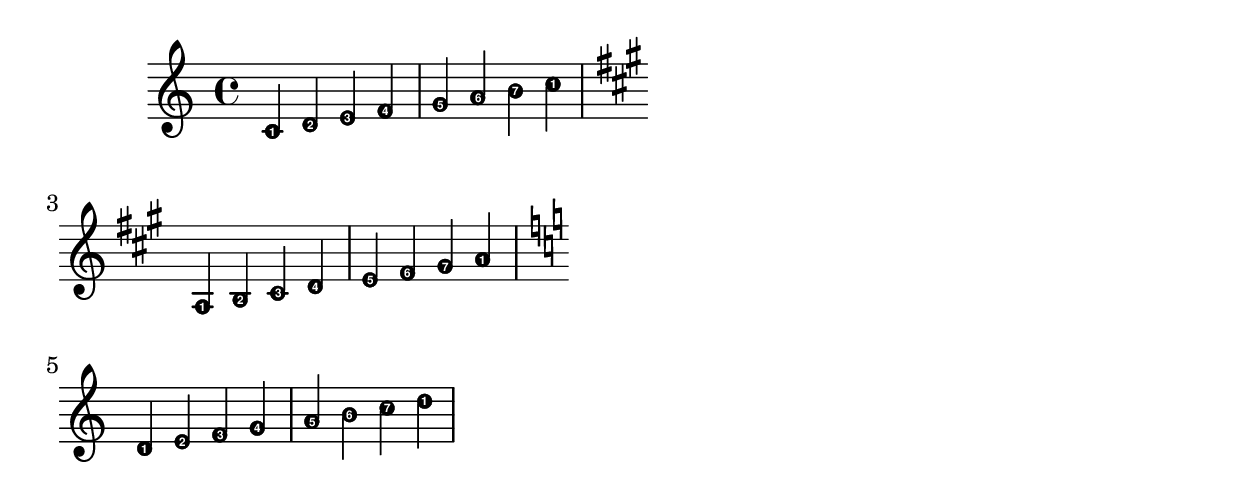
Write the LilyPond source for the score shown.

% DO NOT EDIT this file manually; it is automatically
% generated from Documentation/snippets/new
% Make any changes in Documentation/snippets/new/
% and then run scripts/auxiliar/makelsr.py
%
% This file is in the public domain.
%% Note: this file works from version 2.14.0
\version "2.14.0"

\header {
%% Translation of GIT committish: 2d548a99cb9dba80f2ff035582009477cd37eceb
  texidoces = "

Las cabezas de nota de notación fácil utilizan la propiedad
@code{note-names} del objeto @code{NoteHead} para determinar lo que
aparece dentro de la cabeza.  Mediante la sobreescritura de esta
propiedad, es posible imprimir números que representen el grado de la
escala.

Se puede crear un grabador simple que haga esto para la cabeza de cada
nota que ve.

"

  doctitlees = "Números como notas de notación fácil"

  lsrtags = "pitches"
  texidoc = "
Easy notation note heads use the @code{note-names} property
of the @code{NoteHead} object to determine what appears inside
the note head.  By overriding this property, it is possible
to print numbers representing the scale-degree.

A simple engraver can be created to do this for every note head
object it sees.
"
  doctitle = "Numbers as easy note heads"
} % begin verbatim


#(define Ez_numbers_engraver
   (list
    (cons 'acknowledgers
          (list
           (cons 'note-head-interface
                 (lambda (engraver grob source-engraver)
                   (let* ((context (ly:translator-context engraver))
                          (tonic-pitch (ly:context-property context 'tonic))
                          (tonic-name (ly:pitch-notename tonic-pitch))
                          (grob-pitch
                           (ly:event-property (event-cause grob) 'pitch))
                          (grob-name (ly:pitch-notename grob-pitch))
                          (delta (modulo (- grob-name tonic-name) 7))
                          (note-names
                           (make-vector 7 (number->string (1+ delta)))))
                     (ly:grob-set-property! grob 'note-names note-names))))))))

#(set-global-staff-size 26)

\layout {
  ragged-right = ##t
  \context {
    \Voice
    \consists \Ez_numbers_engraver
  }
}

\relative c' {
  \easyHeadsOn
  c4 d e f
  g4 a b c \break

  \key a \major
  a,4 b cis d
  e4 fis gis a \break

  \key d \dorian
  d,4 e f g
  a4 b c d
}
